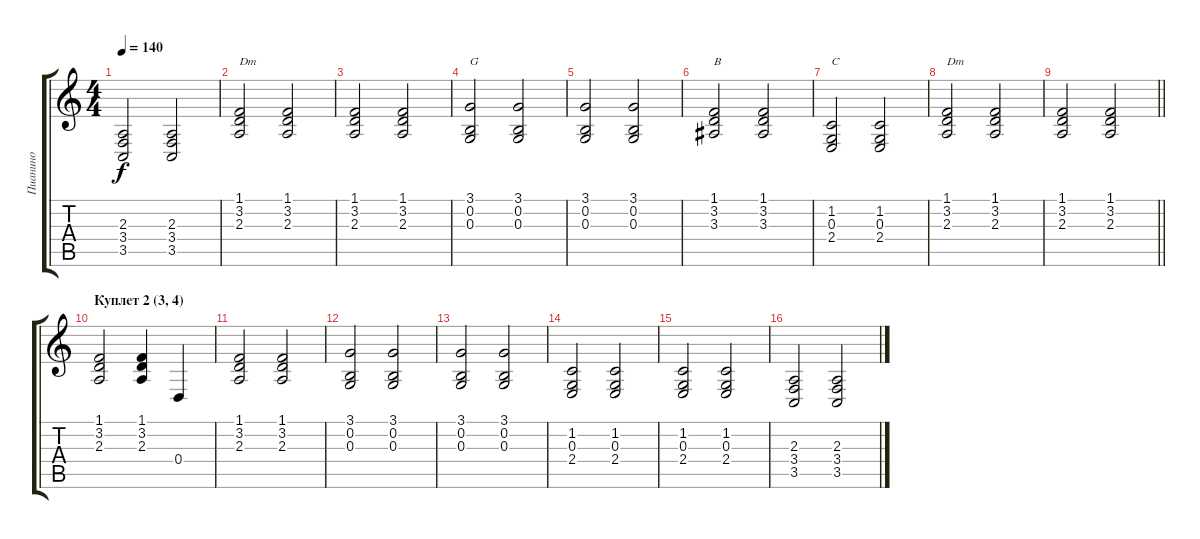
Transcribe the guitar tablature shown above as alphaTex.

\track ("Пианино" "Пианино") {instrument acousticgrandpiano}
\staff {score tabs}
\tuning (E4 B3 G3 D3 A2 E2) {hide}
\ts (4 4)
\tempo 140
\clef g2
\ks c
(2.3 3.4 3.5).2{dy f} (2.3 3.4 3.5).2 |
(1.1 3.2 2.3).2{txt "Dm"} (1.1 3.2 2.3).2 |
(1.1 3.2 2.3).2 (1.1 3.2 2.3).2 |
(3.1 0.2 0.3).2{txt "G"} (3.1 0.2 0.3).2 |
(3.1 0.2 0.3).2 (3.1 0.2 0.3).2 |
(1.1 3.2 3.3).2{txt "B"} (1.1 3.2 3.3).2 |
(1.2 0.3 2.4).2{txt "C"} (1.2 0.3 2.4).2 |
(1.1 3.2 2.3).2{txt "Dm"} (1.1 3.2 2.3).2 |
\barLineRight lightlight
(1.1 3.2 2.3).2 (1.1 3.2 2.3).2 |
\section ("" "Куплет 2 (3, 4)")
(1.1 3.2 2.3).2 (1.1 3.2 2.3).4 0.4.4 |
(1.1 3.2 2.3).2 (1.1 3.2 2.3).2 |
(3.1 0.2 0.3).2 (3.1 0.2 0.3).2 |
(3.1 0.2 0.3).2 (3.1 0.2 0.3).2 |
(1.2 0.3 2.4).2 (1.2 0.3 2.4).2 |
(1.2 0.3 2.4).2 (1.2 0.3 2.4).2 |
(2.3 3.4 3.5).2 (2.3 3.4 3.5).2
